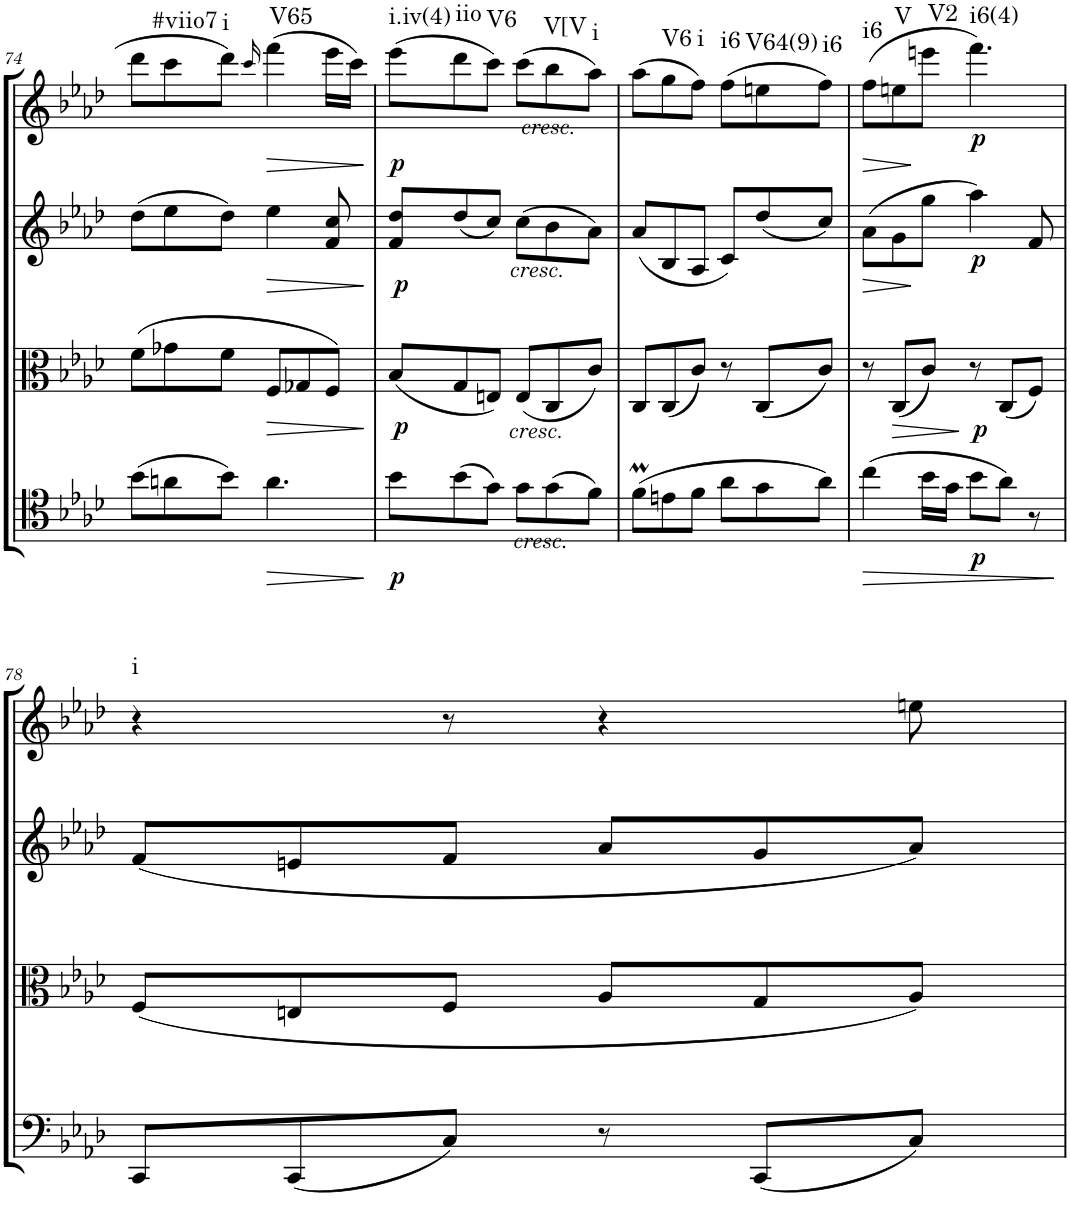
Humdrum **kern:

**kern	**dynam	**kern	**dynam	**kern	**dynam	**kern	**dynam	**harte
*part4	*part4	*part3	*part3	*part2	*part2	*part1	*part1	*part1
*staff4	*staff4	*staff3	*staff3	*staff2	*staff2	*staff1	*staff1	*
*I"Cello	*	*I"Viola	*	*I"2nd Violin	*	*I"1st Violin	*	*
*	*	*I'Vla	*	*I'Vln	*	*I'Vln	*	*
!!LO:PB:g=z
*clefF4	*	*clefC3	*	*clefG2	*	*clefG2	*	*
*k[b-e-a-d-]	*	*k[b-e-a-d-]	*	*k[b-e-a-d-]	*	*k[b-e-a-d-]	*	*
*M6/8	*	*M6/8	*	*M6/8	*	*M6/8	*	*
=74	=74	=74	=74	=74	=74	=74	=74	=74
(8b-\L	.	(8f\L	.	(8dd-\L	.	8ddd-\L	.	.
!	!	!	!	!	!	!	!	!LO:H:kt=#viio7
8an\	.	8g-X\	.	8ee-\	.	8ccc\	.	N
!	!	!	!	!	!	!	!	!LO:H:kt=i
8b-\J)	.	8f\J	.	8dd-\J)	.	8ddd-\J	.	N
.	.	.	.	.	.	16qccc/	.	.
!	!LO:HP:b	!	!LO:HP:b	!	!LO:HP:b	!	!	!LO:H:kt=V65
4.a\	>	8F/L	>	4ee-\	>	(4fff\	.	N
.	.	8G-X/	.	.	.	.	.	.
.	.	8F/J)	.	8f/ 8cc/	.	16eee-\LL	.	.
.	.	.	.	.	.	16ccc\JJ)	.	.
.	]	.	]	.	]	.	.	.
=75	=75	=75	=75	=75	=75	=75	=75	=75
!	!LO:DY:b	!	!LO:DY:b	!	!LO:DY:b	!	!LO:DY:b	!LO:H:kt=i.iv(4)
8b-\L	p	(8B-/L	p	8f/ 8dd-/L	p	(8eee-\L	p	N
!	!	!	!	!	!	!	!	!LO:H:kt=iio
(8b-\	.	8G/	.	(8dd-/	.	8ddd-\	.	N
!	!	!	!	!	!	!	!	!LO:H:kt=V6
8g\J)	.	8En/J)	.	8cc/J)	.	8ccc\J)	.	N
!	!	!	!	!	!	!LO:TX:a:i:t=cresc.	!	!
!	!	!	!	!LO:TX:b:i:t=cresc.	!	!	!	!
!	!	!LO:TX:b:i:t=cresc.	!	!	!	!	!	!
!LO:TX:a:i:t=cresc.	!	!	!	!	!	!	!	!
8g\L	.	(8E/L	.	(8cc\L	.	(8ccc\L	.	.
!	!	!	!	!	!	!	!	!LO:H:kt=V[V
(8g\	.	8C/	.	8b-\	.	8bb-\	.	N
!	!	!	!	!	!	!	!	!LO:H:kt=i
8f\J)	.	8c/J)	.	8a-\J)	.	8aa-\J)	.	N
=76	=76	=76	=76	=76	=76	=76	=76	=76
(8fM\L	.	8C/L	.	(8a-/L	.	(8aa-\L	.	.
!	!	!	!	!	!	!	!	!LO:H:kt=V6
8en\	.	(8C/	.	8B-/	.	8gg\	.	N
!	!	!	!	!	!	!	!	!LO:H:kt=i
8f\J	.	8c/J)	.	8A-/J	.	8ff\J)	.	N
!	!	!	!	!	!	!	!	!LO:H:kt=i6
8a-\L	.	8r	.	8c/L)	.	(8ff\L	.	N
!	!	!	!	!	!	!	!	!LO:H:kt=V64(9)
8g\	.	(8C/L	.	(8dd-/	.	8een\	.	N
!	!	!	!	!	!	!	!	!LO:H:kt=i6
8a-\J)	.	8c/J)	.	8cc/J)	.	8ff\J)	.	N
=77	=77	=77	=77	=77	=77	=77	=77	=77
!	!LO:HP:b	!	!	!	!LO:HP:b	!	!LO:HP:b	!LO:H:kt=i6
(4cc\	>	8r	.	(8a-\L	>	(8ff\L	>	N
!	!	!	!LO:HP:b	!	!	!	!	!LO:H:kt=V
.	.	(8C/L	>	8g\	.	8een\	.	N
!	!	!	!	!	!	!	!	!LO:H:kt=V2
16b-\LL	.	8c/J)	.	8gg\J	]	8eeen\J	]	N
16g\JJ	.	.	.	.	.	.	.	.
!	!LO:DY:b	!	!LO:DY:n=1:b	!	!LO:DY:b	!	!LO:DY:b	!LO:H:kt=i6(4)
8b-\L	p	8r	] p	4aa-\)	p	4.fff\)	p	N
8a-\J)	.	(8C/L	.	.	.	.	.	.
8r	.	8F/J)	.	8f/	.	.	.	.
.	]	.	.	.	.	.	.	.
!!LO:LB:g=z
=78	=78	=78	=78	=78	=78	=78	=78	=78
!	!	!	!	!	!	!	!	!LO:H:kt=i
8CC/L	.	(8F/L	.	(8f/L	.	4r	.	N
(8CC/	.	8En/	.	8en/	.	.	.	.
8C/J)	.	8F/J	.	8f/J	.	8r	.	.
8r	.	8A-/L	.	8a-/L	.	4r	.	.
(8CC/L	.	8G/	.	8g/	.	.	.	.
8C/J)	.	8A-/J)	.	8a-/J)	.	8een\	.	.
=	=	=	=	=	=	=	=	=
*-	*-	*-	*-	*-	*-	*-	*-	*-
